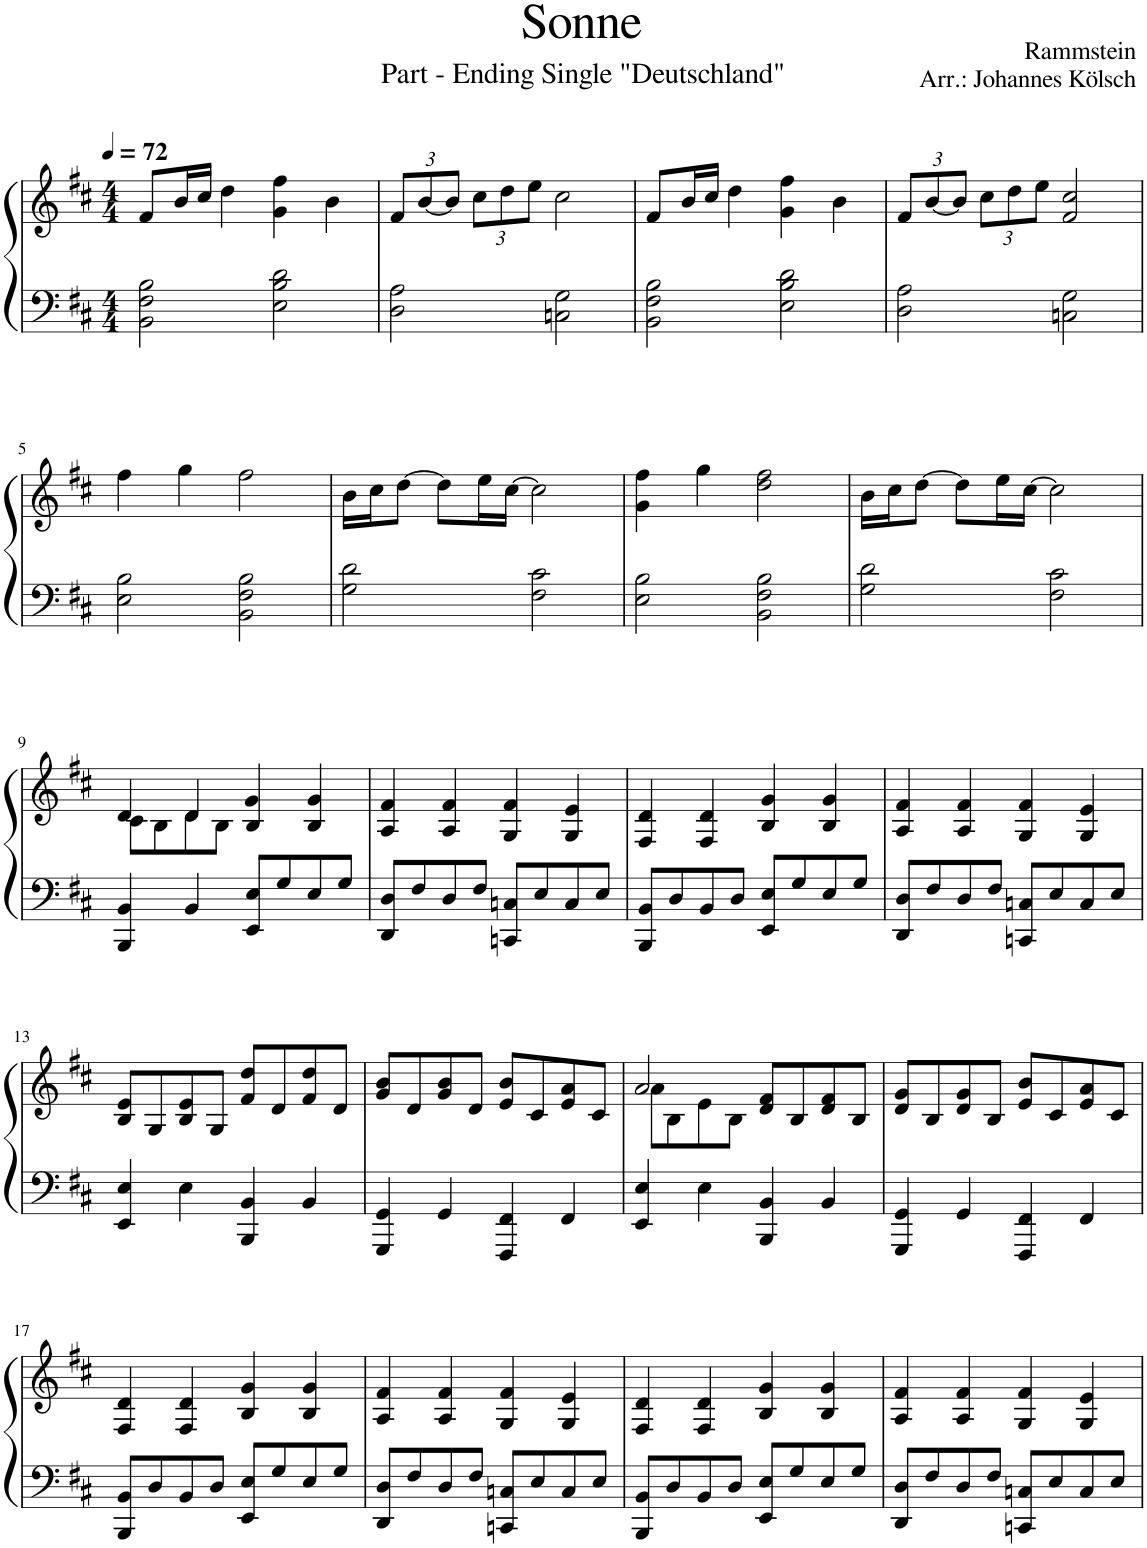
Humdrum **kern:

**kern	**kern
*part1	*part1
*staff2	*staff1
*I"Klavier	*
*I'Klav.	*
*clefF4	*clefG2
*k[f#c#]	*k[f#c#]
*M4/4	*M4/4
*MM72	*MM72
=1	=1
2BB\ 2F#\ 2B\	8f#/L
.	16b/L
.	16cc#/JJ
.	4dd\
2E\ 2B\ 2d\	4g\ 4ff#\
.	4b\
=2	=2
*	*Xbrackettup
2D\ 2A\	12f#/L
.	[12b/
.	12b/J]
.	12cc#\L
.	12dd\
.	12ee\J
2Cn\ 2G\	2cc#\
=3	=3
2BB\ 2F#\ 2B\	8f#/L
.	16b/L
.	16cc#/JJ
.	4dd\
2E\ 2B\ 2d\	4g\ 4ff#\
.	4b\
=4	=4
2D\ 2A\	12f#/L
.	[12b/
.	12b/J]
.	12cc#\L
.	12dd\
.	12ee\J
2Cn\ 2G\	2f#/ 2cc#/
!!LO:LB:g=z
=5	=5
2E\ 2B\	4ff#\
.	4gg\
2BB\ 2F#\ 2B\	2ff#\
=6	=6
2G\ 2d\	16b\LL
.	16cc#\J
.	[8dd\J
.	8dd\L]
.	16ee\L
.	[16cc#\JJ
2F#\ 2c#\	2cc#\]
=7	=7
2E\ 2B\	4g\ 4ff#\
.	4gg\
2BB\ 2F#\ 2B\	2dd\ 2ff#\
=8	=8
2G\ 2d\	16b\LL
.	16cc#\J
.	[8dd\J
.	8dd\L]
.	16ee\L
.	[16cc#\JJ
2F#\ 2c#\	2cc#\]
!!LO:LB:g=z
=9	=9
*	*^
4BBB/ 4BB/	4d/	8c#\L
.	.	8B\
4BB/	4d/	8d\
.	.	8B\J
8EE/ 8E/L	4B/ 4g/	2ryy
8G/	.	.
8E/	4B/ 4g/	.
8G/J	.	.
*	*v	*v
=10	=10
8DD/ 8D/L	4A/ 4f#/
8F#/	.
8D/	4A/ 4f#/
8F#/J	.
8CCn/ 8Cn/L	4G/ 4f#/
8E/	.
8C/	4G/ 4e/
8E/J	.
=11	=11
8BBB/ 8BB/L	4F#/ 4d/
8D/	.
8BB/	4F#/ 4d/
8D/J	.
8EE/ 8E/L	4B/ 4g/
8G/	.
8E/	4B/ 4g/
8G/J	.
=12	=12
8DD/ 8D/L	4A/ 4f#/
8F#/	.
8D/	4A/ 4f#/
8F#/J	.
8CCn/ 8Cn/L	4G/ 4f#/
8E/	.
8C/	4G/ 4e/
8E/J	.
!!LO:LB:g=z
=13	=13
4EE/ 4E/	8B/ 8e/L
.	8G/
4E\	8B/ 8e/
.	8G/J
4BBB/ 4BB/	8f#/ 8dd/L
.	8d/
4BB/	8f#/ 8dd/
.	8d/J
=14	=14
4GGG/ 4GG/	8g/ 8b/L
.	8d/
4GG/	8g/ 8b/
.	8d/J
4FFF#/ 4FF#/	8e/ 8b/L
.	8c#/
4FF#/	8e/ 8a/
.	8c#/J
=15	=15
*	*^
4EE/ 4E/	2a/	8a\L
.	.	8B\
4E\	.	8e\
.	.	8B\J
4BBB/ 4BB/	8d/ 8f#/L	2ryy
.	8B/	.
4BB/	8d/ 8f#/	.
.	8B/J	.
*	*v	*v
=16	=16
4GGG/ 4GG/	8d/ 8g/L
.	8B/
4GG/	8d/ 8g/
.	8B/J
4FFF#/ 4FF#/	8e/ 8b/L
.	8c#/
4FF#/	8e/ 8a/
.	8c#/J
!!LO:LB:g=z
=17	=17
8BBB/ 8BB/L	4F#/ 4d/
8D/	.
8BB/	4F#/ 4d/
8D/J	.
8EE/ 8E/L	4B/ 4g/
8G/	.
8E/	4B/ 4g/
8G/J	.
=18	=18
8DD/ 8D/L	4A/ 4f#/
8F#/	.
8D/	4A/ 4f#/
8F#/J	.
8CCn/ 8Cn/L	4G/ 4f#/
8E/	.
8C/	4G/ 4e/
8E/J	.
=19	=19
8BBB/ 8BB/L	4F#/ 4d/
8D/	.
8BB/	4F#/ 4d/
8D/J	.
8EE/ 8E/L	4B/ 4g/
8G/	.
8E/	4B/ 4g/
8G/J	.
=20	=20
8DD/ 8D/L	4A/ 4f#/
8F#/	.
8D/	4A/ 4f#/
8F#/J	.
8CCn/ 8Cn/L	4G/ 4f#/
8E/	.
8C/	4G/ 4e/
8E/J	.
=	=
*-	*-
